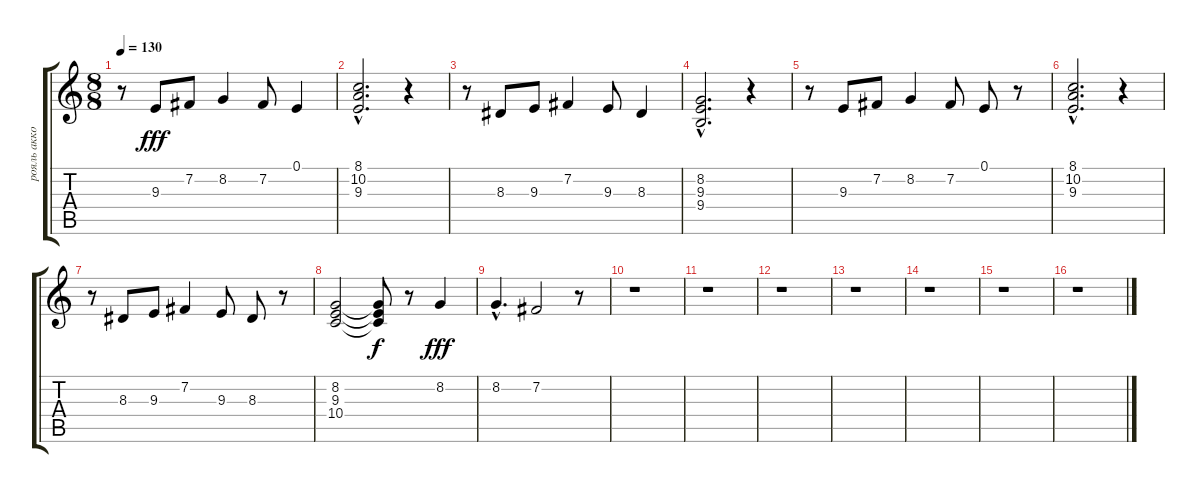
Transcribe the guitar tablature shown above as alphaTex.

\track ("рояль аккорды" "рояль акко") {instrument brightacousticpiano}
\staff {score tabs}
\tuning (E4 B3 G3 D3 A2 E2) {hide}
\ts (8 8)
\tempo 130
\clef g2
\ks c
r.8{dy fff} 9.3.8 7.2.8 8.2.4 7.2.8 0.1.4 |
(8.1{hac} 10.2{hac} 9.3).2{d} r.4 |
r.8 8.3.8 9.3.8 7.2.4 9.3.8 8.3.4 |
(8.2{hac} 9.3{hac} 9.4{hac}).2{d} r.4 |
r.8 9.3.8 7.2.8 8.2.4 7.2.8 0.1.8 r.8 |
(8.1{hac} 10.2{hac} 9.3{hac}).2{d} r.4 |
r.8 8.3.8 9.3.8 7.2.4 9.3.8 8.3.8 r.8 |
(8.2 9.3 10.4).2 (8.2{t} 9.3{t} 10.4{t}).8{dy f} r.8 8.2.4{dy fff} |
8.2{hac}.4{d} 7.2.2 r.8 |
r.1 |
r.1 |
r.1 |
r.1 |
r.1 |
r.1 |
r.1
